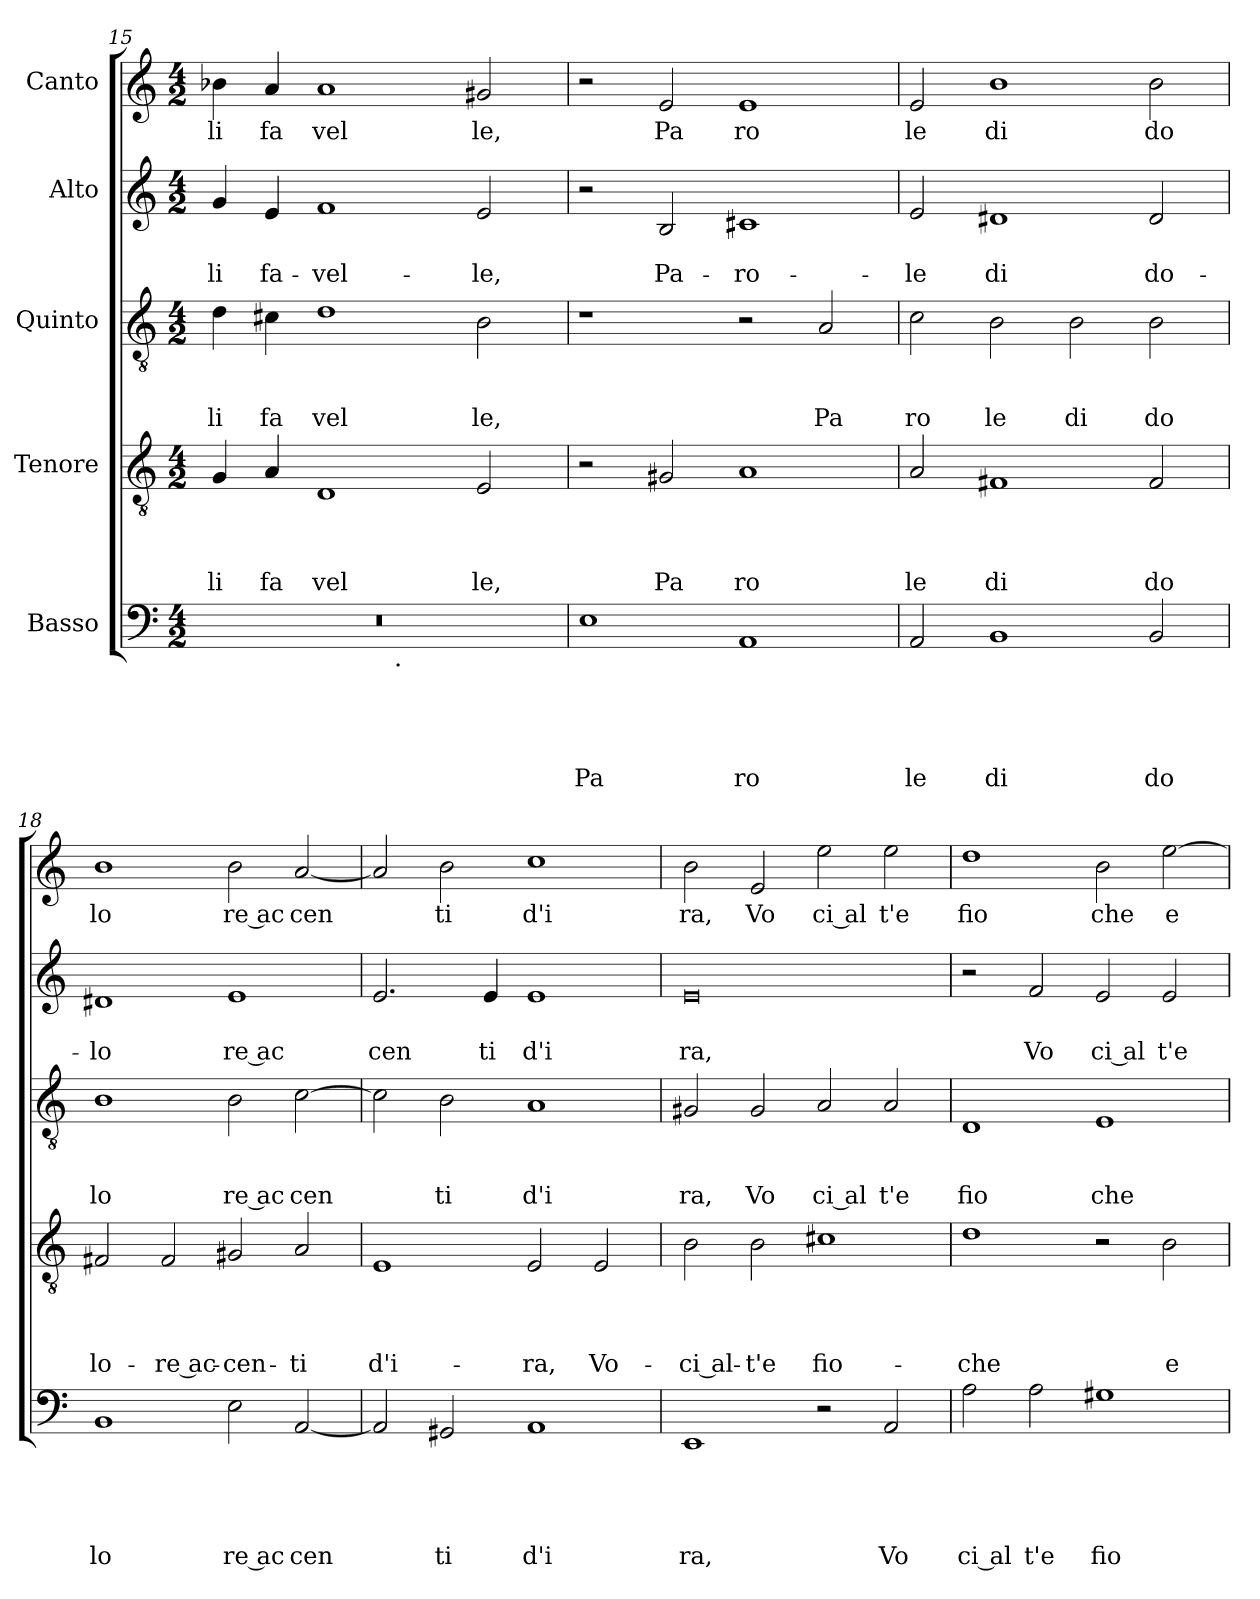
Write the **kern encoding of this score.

**kern	**text	**text	**text	**text	**text	**kern	**text	**text	**text	**text	**kern	**text	**text	**text	**kern	**text	**text	**kern	**text
*part5	*part5	*part5	*part5	*part5	*part5	*part4	*part4	*part4	*part4	*part4	*part3	*part3	*part3	*part3	*part2	*part2	*part2	*part1	*part1
*staff5	*staff5	*staff5	*staff5	*staff5	*staff5	*staff4	*staff4	*staff4	*staff4	*staff4	*staff3	*staff3	*staff3	*staff3	*staff2	*staff2	*staff2	*staff1	*staff1
*I"Basso	*	*	*	*	*	*I"Tenore	*	*	*	*	*I"Quinto	*	*	*	*I"Alto	*	*	*I"Canto	*
*clefF4	*	*	*	*	*	*clefGv2	*	*	*	*	*clefGv2	*	*	*	*clefG2	*	*	*clefG2	*
*k[]	*	*	*	*	*	*k[]	*	*	*	*	*k[]	*	*	*	*k[]	*	*	*k[]	*
*C:	*	*	*	*	*	*C:	*	*	*	*	*C:	*	*	*	*C:	*	*	*C:	*
*M4/2	*	*	*	*	*	*M4/2	*	*	*	*	*M4/2	*	*	*	*M4/2	*	*	*M4/2	*
=15	=15	=15	=15	=15	=15	=15	=15	=15	=15	=15	=15	=15	=15	=15	=15	=15	=15	=15	=15
!	!	!	!	!	!	!	!	!	!	!LO:LY:b	!	!	!	!LO:LY:b	!	!	!LO:LY:b	!	!LO:LY:b
*^	*	*	*	*	*	*	*	*	*	*	*	*	*	*	*	*	*	*	*
0r	2ryy	.	.	.	.	.	4G/	.	.	.	li	4d\	.	.	li	4g/	.	-li	4b-X\	li
!	!	!	!	!	!	!	!	!	!	!	!LO:LY:b	!	!	!	!LO:LY:b	!	!	!LO:LY:b	!	!LO:LY:b
.	.	.	.	.	.	.	4A/	.	.	.	fa	4c#X\	.	.	fa	4e/	.	fa-	4a/	fa
!	!	!	!	!	!	!	!	!	!	!	!LO:LY:b	!	!	!	!LO:LY:b	!	!	!LO:LY:b	!	!LO:LY:b
.	4...ryy	.	.	.	.	.	1D	.	.	.	vel	1d	.	.	vel	1f	.	-vel-	1a	vel
!	!LO:TX:b:t=.	!	!	!	!	!	!	!	!	!	!	!	!	!	!	!	!	!	!	!
.	1ryy	.	.	.	.	.	.	.	.	.	.	.	.	.	.	.	.	.	.	.
!	!	!	!	!	!	!	!	!	!	!	!LO:LY:b	!	!	!	!LO:LY:b	!	!	!LO:LY:b	!	!LO:LY:b
.	.	.	.	.	.	.	2E/	.	.	.	le,	2B\	.	.	le,	2e/	.	-le,	2g#X/	le,
.	32ryy	.	.	.	.	.	.	.	.	.	.	.	.	.	.	.	.	.	.	.
=16	=16	=16	=16	=16	=16	=16	=16	=16	=16	=16	=16	=16	=16	=16	=16	=16	=16	=16	=16	=16
!	!	!	!	!	!	!LO:LY:b	!	!	!	!	!	!	!	!	!	!	!	!	!	!
*v	*v	*	*	*	*	*	*	*	*	*	*	*	*	*	*	*	*	*	*	*
1E	.	.	.	.	Pa	2r	.	.	.	.	1r	.	.	.	2r	.	.	2r	.
!	!	!	!	!	!	!	!	!	!	!LO:LY:b	!	!	!	!	!	!	!LO:LY:b	!	!LO:LY:b
.	.	.	.	.	.	2G#X/	.	.	.	Pa	.	.	.	.	2B/	.	Pa-	2e/	Pa
!	!	!	!	!	!LO:LY:b	!	!	!	!	!LO:LY:b	!	!	!	!	!	!	!LO:LY:b	!	!LO:LY:b
1AA	.	.	.	.	ro	1A	.	.	.	ro	2r	.	.	.	1c#X	.	-ro-	1e	ro
!	!	!	!	!	!	!	!	!	!	!	!	!	!	!LO:LY:b	!	!	!	!	!
.	.	.	.	.	.	.	.	.	.	.	2A/	.	.	Pa	.	.	.	.	.
=17	=17	=17	=17	=17	=17	=17	=17	=17	=17	=17	=17	=17	=17	=17	=17	=17	=17	=17	=17
!	!	!	!	!	!LO:LY:b	!	!	!	!	!LO:LY:b	!	!	!	!LO:LY:b	!	!	!LO:LY:b	!	!LO:LY:b
2AA/	.	.	.	.	le	2A/	.	.	.	le	2c\	.	.	ro	2e/	.	-le	2e/	le
!	!	!	!	!	!LO:LY:b	!	!	!	!	!LO:LY:b	!	!	!	!LO:LY:b	!	!	!LO:LY:b	!	!LO:LY:b
1BB	.	.	.	.	di	1F#X	.	.	.	di	2B\	.	.	le	1d#X	.	di	1b	di
!	!	!	!	!	!	!	!	!	!	!	!	!	!	!LO:LY:b	!	!	!	!	!
.	.	.	.	.	.	.	.	.	.	.	2B\	.	.	di	.	.	.	.	.
!	!	!	!	!	!LO:LY:b	!	!	!	!	!LO:LY:b	!	!	!	!LO:LY:b	!	!	!LO:LY:b	!	!LO:LY:b
2BB/	.	.	.	.	do	2F#/	.	.	.	do	2B\	.	.	do	2d#/	.	do-	2b\	do
!!LO:PB:g=z
=18	=18	=18	=18	=18	=18	=18	=18	=18	=18	=18	=18	=18	=18	=18	=18	=18	=18	=18	=18
!	!	!	!	!	!LO:LY:b	!	!	!	!	!LO:LY:b	!	!	!	!LO:LY:b	!	!	!LO:LY:b	!	!LO:LY:b
1BB	.	.	.	.	lo	2F#X/	.	.	.	lo-	1B	.	.	lo	1d#X	.	-lo	1b	lo
!	!	!	!	!	!	!	!	!	!	!LO:LY:b:rj	!	!	!	!	!	!	!	!	!
.	.	.	.	.	.	2F#/	.	.	.	-re ac-	.	.	.	.	.	.	.	.	.
!	!	!	!	!	!LO:LY:b:rj	!	!	!	!	!LO:LY:b	!	!	!	!LO:LY:b:rj	!	!	!LO:LY:b:rj	!	!LO:LY:b:rj
2E\	.	.	.	.	re ac	2G#X/	.	.	.	-cen-	2B\	.	.	re ac	1e	.	re ac	2b\	re ac
!	!	!	!	!	!LO:LY:b	!	!	!	!	!LO:LY:b	!	!	!	!LO:LY:b	!	!	!	!	!LO:LY:b
[<2AA/	.	.	.	.	cen	2A/	.	.	.	-ti	[>2c\	.	.	cen	.	.	.	[<2a/	cen
=19	=19	=19	=19	=19	=19	=19	=19	=19	=19	=19	=19	=19	=19	=19	=19	=19	=19	=19	=19
!	!	!	!	!	!	!	!	!	!	!LO:LY:b	!	!	!	!	!	!	!LO:LY:b	!	!
2AA/]	.	.	.	.	.	1E	.	.	.	d'i-	2c\]	.	.	.	2.e/	.	cen	2a/]	.
!	!	!	!	!	!LO:LY:b	!	!	!	!	!	!	!	!	!LO:LY:b	!	!	!	!	!LO:LY:b
2GG#X/	.	.	.	.	ti	.	.	.	.	.	2B\	.	.	ti	.	.	.	2b\	ti
!	!	!	!	!	!	!	!	!	!	!	!	!	!	!	!	!	!LO:LY:b	!	!
.	.	.	.	.	.	.	.	.	.	.	.	.	.	.	4e/	.	ti	.	.
!	!	!	!	!	!LO:LY:b	!	!	!	!	!LO:LY:b	!	!	!	!LO:LY:b	!	!	!LO:LY:b	!	!LO:LY:b
1AA	.	.	.	.	d'i	2E/	.	.	.	-ra,	1A	.	.	d'i	1e	.	d'i	1cc	d'i
!	!	!	!	!	!	!	!	!	!	!LO:LY:b	!	!	!	!	!	!	!	!	!
.	.	.	.	.	.	2E/	.	.	.	Vo-	.	.	.	.	.	.	.	.	.
=20	=20	=20	=20	=20	=20	=20	=20	=20	=20	=20	=20	=20	=20	=20	=20	=20	=20	=20	=20
!	!	!	!	!	!LO:LY:b	!	!	!	!	!LO:LY:b:rj	!	!	!	!LO:LY:b	!	!	!LO:LY:b	!	!LO:LY:b
1EE	.	.	.	.	ra,	2B\	.	.	.	-ci al-	2G#X/	.	.	ra,	0e	.	ra,	2b\	ra,
!	!	!	!	!	!	!	!	!	!	!LO:LY:b	!	!	!	!LO:LY:b	!	!	!	!	!LO:LY:b
.	.	.	.	.	.	2B\	.	.	.	-t'e	2G#/	.	.	Vo	.	.	.	2e/	Vo
!	!	!	!	!	!	!	!	!	!	!LO:LY:b	!	!	!	!LO:LY:b:rj	!	!	!	!	!LO:LY:b:rj
2r	.	.	.	.	.	1c#X	.	.	.	fio-	2A/	.	.	ci al	.	.	.	2ee\	ci al
!	!	!	!	!	!LO:LY:b	!	!	!	!	!	!	!	!	!LO:LY:b	!	!	!	!	!LO:LY:b
2AA/	.	.	.	.	Vo	.	.	.	.	.	2A/	.	.	t'e	.	.	.	2ee\	t'e
=21	=21	=21	=21	=21	=21	=21	=21	=21	=21	=21	=21	=21	=21	=21	=21	=21	=21	=21	=21
!	!	!	!	!	!LO:LY:b:rj	!	!	!	!	!LO:LY:b	!	!	!	!LO:LY:b	!	!	!	!	!LO:LY:b
2A\	.	.	.	.	ci al	1d	.	.	.	-che	1D	.	.	fio	2r	.	.	1dd	fio
!	!	!	!	!	!LO:LY:b	!	!	!	!	!	!	!	!	!	!	!	!LO:LY:b	!	!
2A\	.	.	.	.	t'e	.	.	.	.	.	.	.	.	.	2f/	.	Vo	.	.
!	!	!	!	!	!LO:LY:b	!	!	!	!	!	!	!	!	!LO:LY:b	!	!	!LO:LY:b:rj	!	!LO:LY:b
1G#X	.	.	.	.	fio	2r	.	.	.	.	1E	.	.	che	2e/	.	ci al	2b\	che
!	!	!	!	!	!	!	!	!	!	!LO:LY:b	!	!	!	!	!	!	!LO:LY:b	!	!LO:LY:b
.	.	.	.	.	.	2B\	.	.	.	e	.	.	.	.	2e/	.	t'e	[>2ee\	e
=	=	=	=	=	=	=	=	=	=	=	=	=	=	=	=	=	=	=	=
*-	*-	*-	*-	*-	*-	*-	*-	*-	*-	*-	*-	*-	*-	*-	*-	*-	*-	*-	*-
